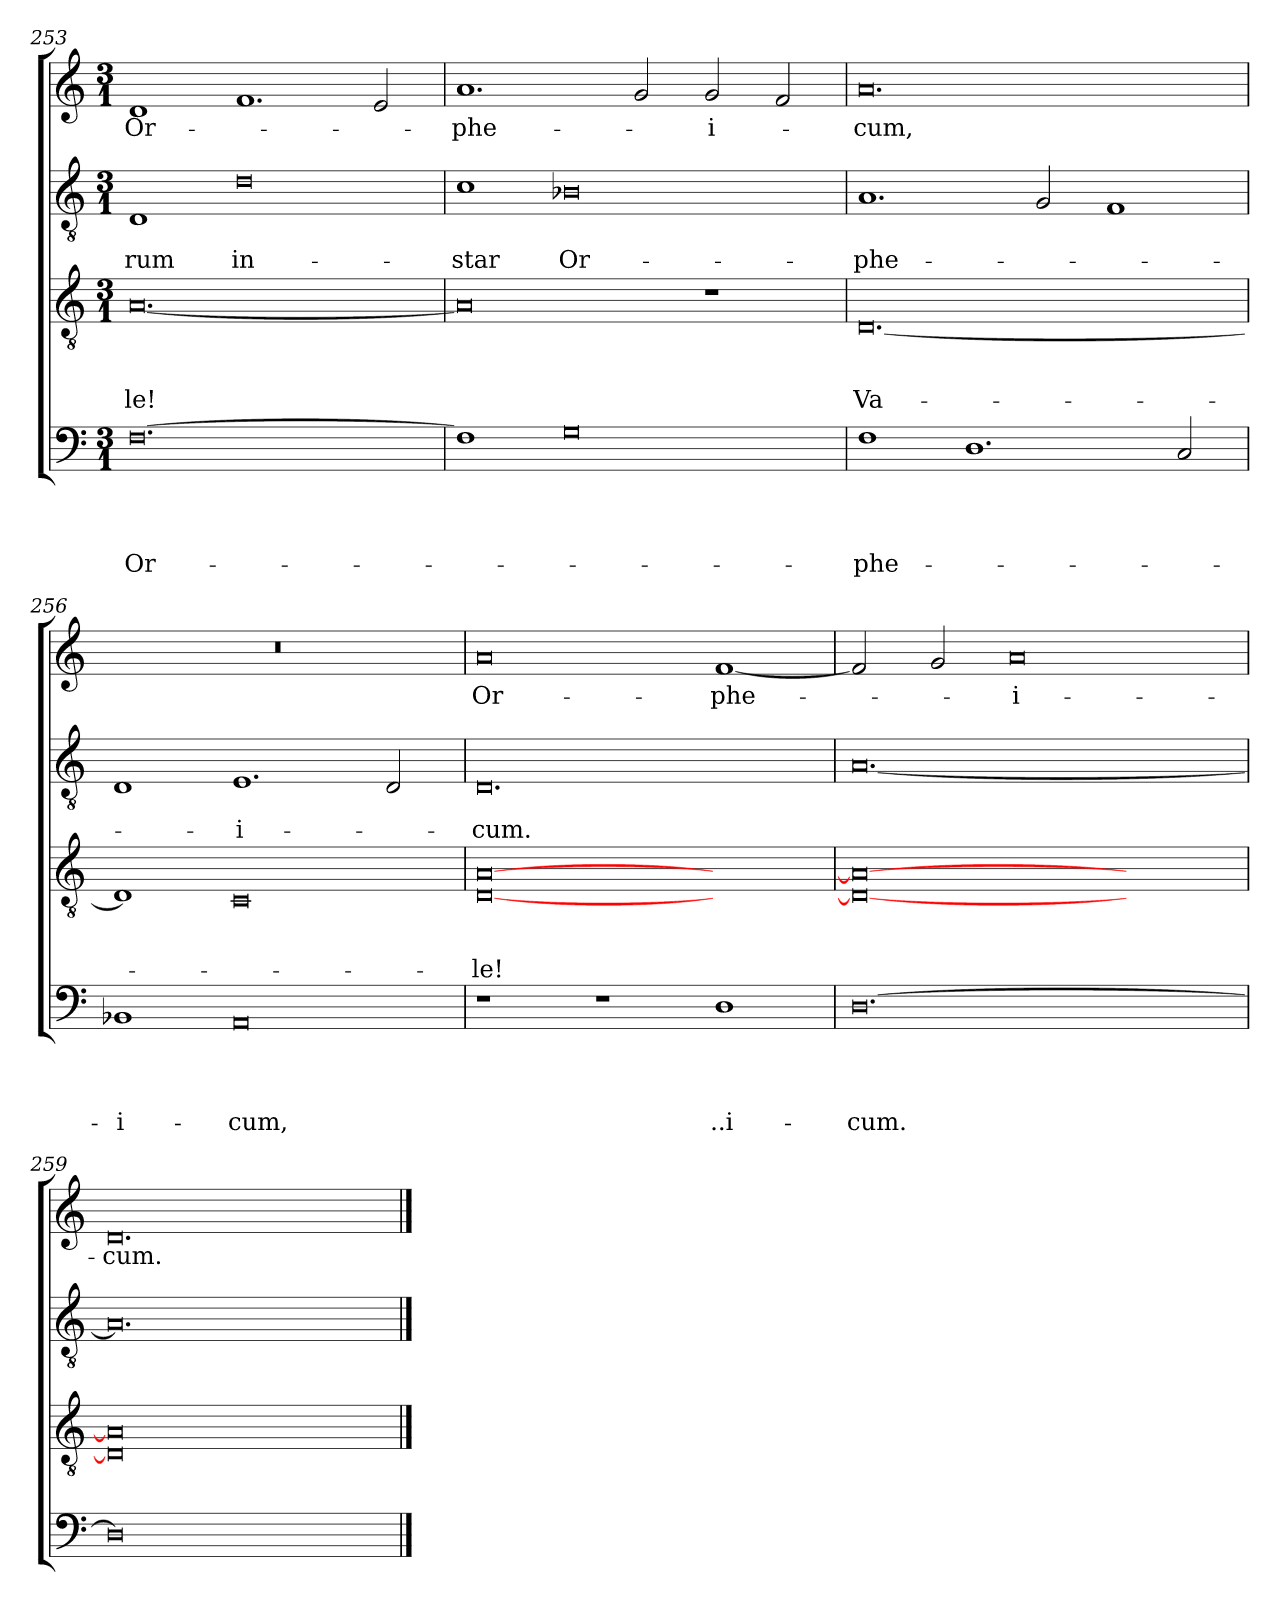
**kern	**text	**text	**text	**text	**kern	**text	**text	**text	**kern	**text	**text	**kern	**text
*part4	*part4	*part4	*part4	*part4	*part3	*part3	*part3	*part3	*part2	*part2	*part2	*part1	*part1
*staff4	*staff4	*staff4	*staff4	*staff4	*staff3	*staff3	*staff3	*staff3	*staff2	*staff2	*staff2	*staff1	*staff1
*clefF4	*	*	*	*	*clefGv2	*	*	*	*clefGv2	*	*	*clefG2	*
*k[]	*	*	*	*	*k[]	*	*	*	*k[]	*	*	*k[]	*
*C:	*	*	*	*	*C:	*	*	*	*C:	*	*	*C:	*
*M3/1	*	*	*	*	*M3/1	*	*	*	*M3/1	*	*	*M3/1	*
=253	=253	=253	=253	=253	=253	=253	=253	=253	=253	=253	=253	=253	=253
!	!	!	!	!LO:LY:b	!	!	!	!LO:LY:b	!	!	!LO:LY:b	!	!LO:LY:b
[0.F	.	.	.	Or-	[0.A	.	.	-le!	1D	.	-rum	1d	Or-
!	!	!	!	!	!	!	!	!	!	!	!LO:LY:b	!	!
.	.	.	.	.	.	.	.	.	0d	.	in-	1.f	.
.	.	.	.	.	.	.	.	.	.	.	.	2e/	.
=254	=254	=254	=254	=254	=254	=254	=254	=254	=254	=254	=254	=254	=254
!	!	!	!	!	!	!	!	!	!	!	!LO:LY:b	!	!LO:LY:b
1F]	.	.	.	.	0A]	.	.	.	1c	.	-star	1.a	-phe-
!	!	!	!	!	!	!	!	!	!	!	!LO:LY:b	!	!
0G	.	.	.	.	.	.	.	.	0B-	.	Or-	.	.
.	.	.	.	.	.	.	.	.	.	.	.	2g/	.
!	!	!	!	!	!	!	!	!	!	!	!	!	!LO:LY:b
.	.	.	.	.	1r	.	.	.	.	.	.	2g/	-i-
.	.	.	.	.	.	.	.	.	.	.	.	2f/	.
=255	=255	=255	=255	=255	=255	=255	=255	=255	=255	=255	=255	=255	=255
!	!	!	!	!LO:LY:b	!	!	!	!LO:LY:b	!	!	!LO:LY:b	!	!LO:LY:b
1F	.	.	.	-phe-	[0.D	.	.	Va-	1.A	.	-phe-	0.a	-cum,
1.D	.	.	.	.	.	.	.	.	.	.	.	.	.
.	.	.	.	.	.	.	.	.	2G/	.	.	.	.
.	.	.	.	.	.	.	.	.	1F	.	.	.	.
2C/	.	.	.	.	.	.	.	.	.	.	.	.	.
!!LO:LB:g=z
=256	=256	=256	=256	=256	=256	=256	=256	=256	=256	=256	=256	=256	=256
!	!	!	!	!LO:LY:b	!	!	!	!	!	!	!	!	!
1BB-	.	.	.	-i-	1D]	.	.	.	1D	.	.	0.r	.
!	!	!	!	!LO:LY:b	!	!	!	!	!	!	!LO:LY:b	!	!
0AA	.	.	.	-cum,	0C	.	.	.	1.E	.	-i-	.	.
.	.	.	.	.	.	.	.	.	2D/	.	.	.	.
=257	=257	=257	=257	=257	=257	=257	=257	=257	=257	=257	=257	=257	=257
!	!	!	!	!	!	!	!	!LO:LY:b	!	!	!LO:LY:b	!	!LO:LY:b
1r	.	.	.	.	[0D [0A	.	.	-le!	0.D	.	-cum.	0a	Or-
1r	.	.	.	.	.	.	.	.	.	.	.	.	.
!	!	!	!	!LO:LY:b	!	!	!	!	!	!	!	!	!LO:LY:b
1D	.	.	.	..i-	1ryy	.	.	.	.	.	.	[1f	-phe-
=258	=258	=258	=258	=258	=258	=258	=258	=258	=258	=258	=258	=258	=258
!	!	!	!	!LO:LY:b	!	!	!	!	!	!	!	!	!
[0.D	.	.	.	-cum.	0D_ 0A_	.	.	.	[0.A	.	.	2f/]	.
.	.	.	.	.	.	.	.	.	.	.	.	2g/	.
!	!	!	!	!	!	!	!	!	!	!	!	!	!LO:LY:b
.	.	.	.	.	.	.	.	.	.	.	.	0a	-i-
.	.	.	.	.	1ryy	.	.	.	.	.	.	.	.
=259	=259	=259	=259	=259	=259	=259	=259	=259	=259	=259	=259	=259	=259
!	!	!	!	!	!	!	!	!	!	!	!	!	!LO:LY:b
0D]	.	.	.	.	0D] 0A]	.	.	.	0.A]	.	.	0.d	-cum.
1ryy	.	.	.	.	1ryy	.	.	.	.	.	.	.	.
==	==	==	==	==	==	==	==	==	==	==	==	==	==
*-	*-	*-	*-	*-	*-	*-	*-	*-	*-	*-	*-	*-	*-
